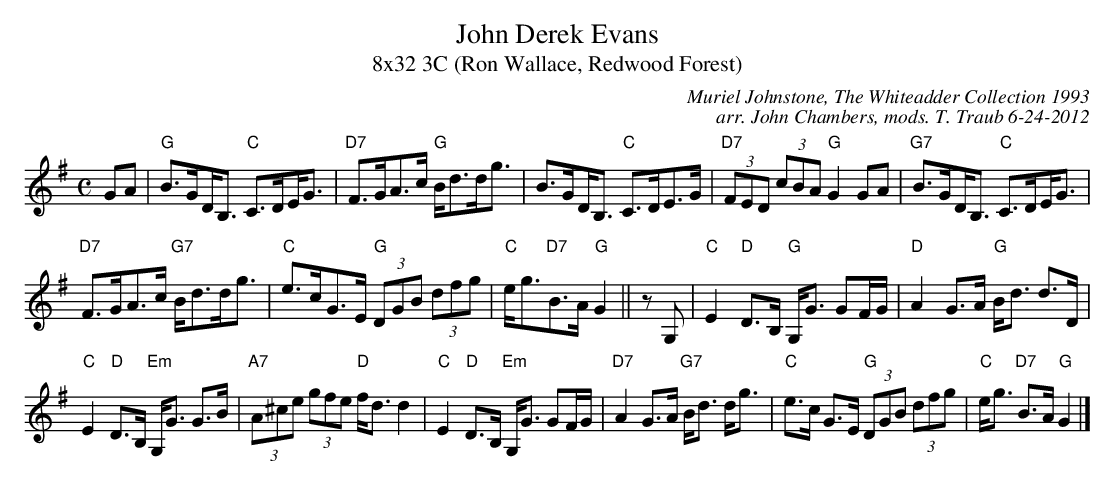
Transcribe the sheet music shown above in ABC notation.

X:1
T: John Derek Evans
T: 8x32 3C (Ron Wallace, Redwood Forest)
C: Muriel Johnstone, The Whiteadder Collection 1993
C: arr. John Chambers, mods. T. Traub 6-24-2012
M: C
L: 1/8
K: G
GA \
| "G"B>G!beambr1!D<B, "C"C>D!beambr1!E<G | "D7"F>GA>c "G"B<dd<g | B>G!beambr1!D<B, "C"C>DE>G | "D7"(3FED (3cBA "G"G2 GA | "G7"B>G!beambr1!D<B, "C"C>D!beambr1!E<G |
"D7"F>GA>c "G7"B<dd<g | "C"e>cG>E "G"(3DGB (3dfg | "C"e<g"D7"B>A "G"G2 ||zG,| "C"E2 "D"D>B, "G"G,<G GF/G/ | "D"A2 G>A "G"B<d d>D |
"C"E2 "D"D>B, "Em"G,<G G>B | "A7"(3A^ce (3gfe "D"f<d d2 | "C"E2 "D"D>B, "Em"G,<G GF/G/ | "D7"A2 G>A "G7"B<d d<g | "C"e>c G>E "G"(3DGB (3dfg | "C"e<g "D7"B>A "G"G2 |]
